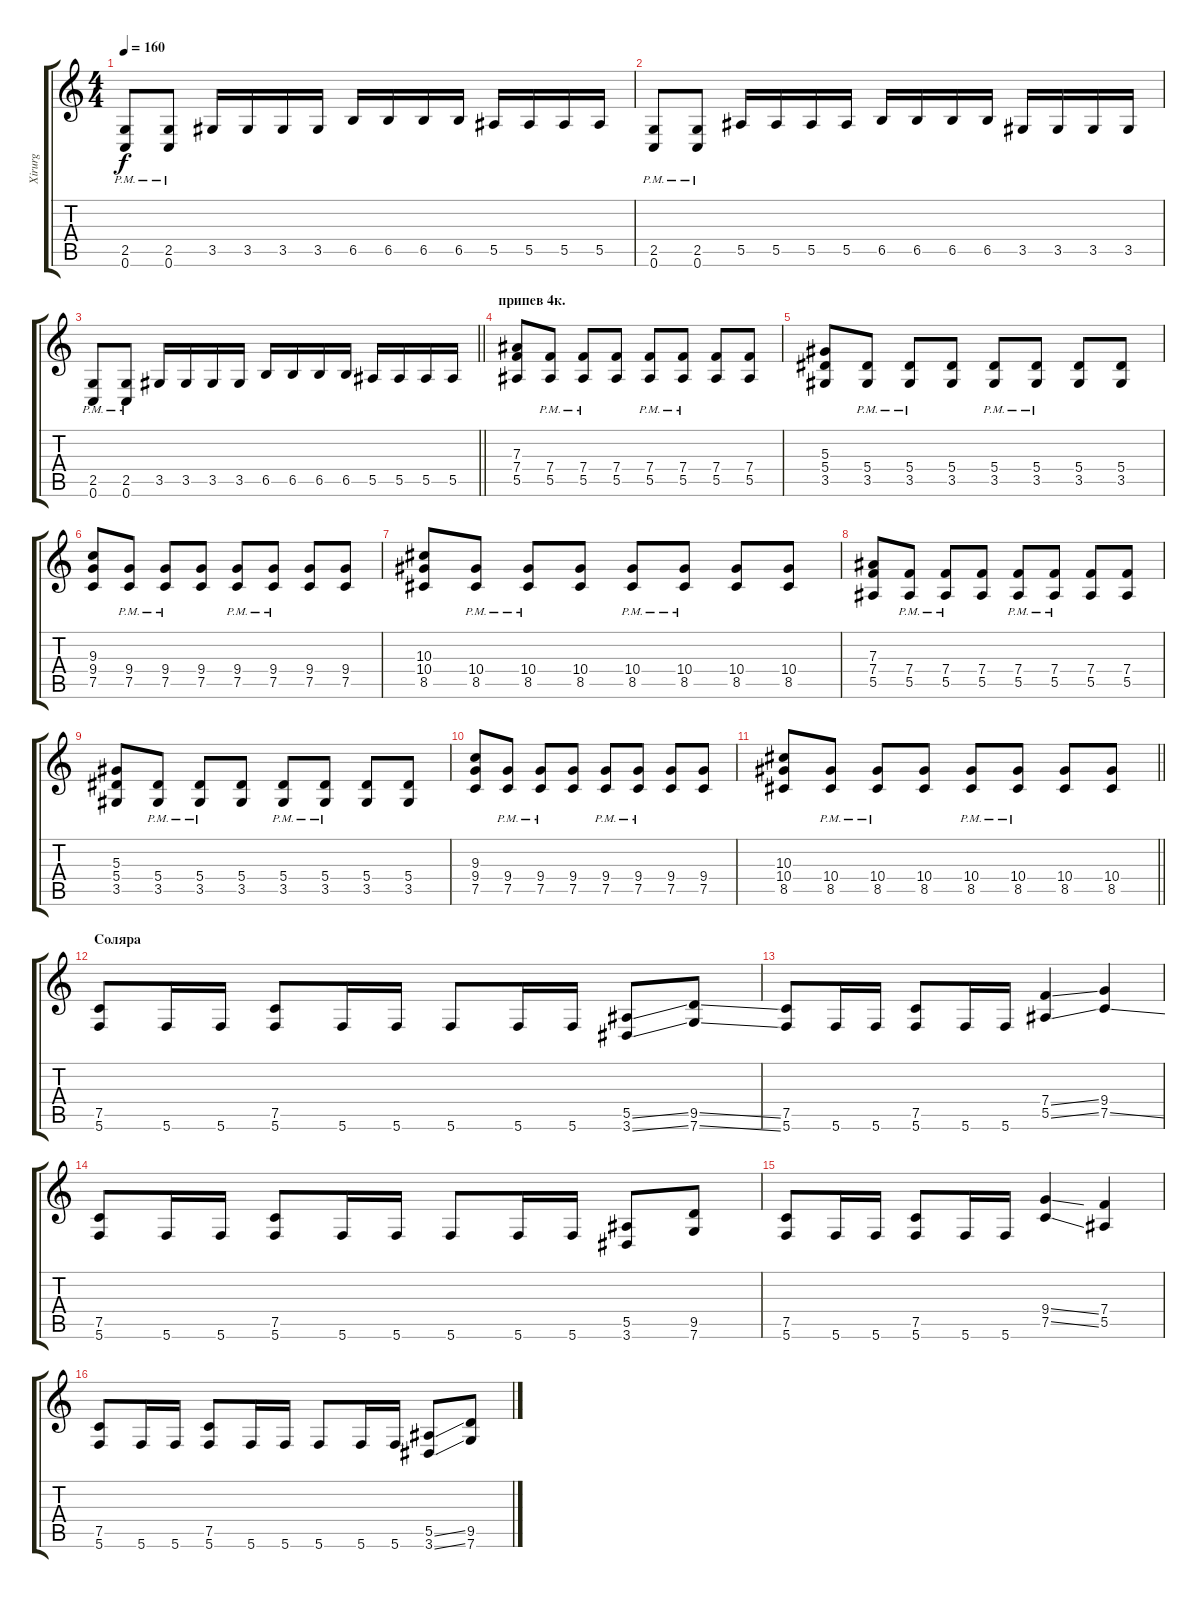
\track ("Xirurg" "Xirurg") {instrument distortionguitar}
\staff {score tabs}
\tuning (C4 G3 Eb3 Bb2 F2 C2) {hide}
\ts (4 4)
\tempo 160
\clef g2
\ks c
(2.5 0.6{pm}).8{dy f} (2.5 0.6{pm}).8 3.5.16 3.5.16 3.5.16 3.5.16 6.5.16 6.5.16 6.5.16 6.5.16 5.5.16 5.5.16 5.5.16 5.5.16 |
(2.5 0.6{pm}).8 (2.5 0.6{pm}).8 5.5.16 5.5.16 5.5.16 5.5.16 6.5.16 6.5.16 6.5.16 6.5.16 3.5.16 3.5.16 3.5.16 3.5.16 |
\barLineRight lightlight
(2.5 0.6{pm}).8 (2.5 0.6{pm}).8 3.5.16 3.5.16 3.5.16 3.5.16 6.5.16 6.5.16 6.5.16 6.5.16 5.5.16 5.5.16 5.5.16 5.5.16 |
\section ("" "припев 4к.")
(7.3 7.4 5.5).8 (7.4{pm} 5.5{pm}).8 (7.4{pm} 5.5{pm}).8 (7.4 5.5).8 (7.4{pm} 5.5{pm}).8 (7.4{pm} 5.5{pm}).8 (7.4 5.5).8 (7.4 5.5).8 |
(5.3 5.4 3.5).8 (5.4{pm} 3.5{pm}).8 (5.4{pm} 3.5{pm}).8 (5.4 3.5).8 (5.4{pm} 3.5{pm}).8 (5.4{pm} 3.5{pm}).8 (5.4 3.5).8 (5.4 3.5).8 |
(9.3 9.4 7.5).8 (9.4{pm} 7.5{pm}).8 (9.4{pm} 7.5{pm}).8 (9.4 7.5).8 (9.4{pm} 7.5{pm}).8 (9.4{pm} 7.5{pm}).8 (9.4 7.5).8 (9.4 7.5).8 |
(10.3 10.4 8.5).8 (10.4{pm} 8.5{pm}).8 (10.4{pm} 8.5{pm}).8 (10.4 8.5).8 (10.4{pm} 8.5{pm}).8 (10.4{pm} 8.5{pm}).8 (10.4 8.5).8 (10.4 8.5).8 |
(7.3 7.4 5.5).8 (7.4{pm} 5.5{pm}).8 (7.4{pm} 5.5{pm}).8 (7.4 5.5).8 (7.4{pm} 5.5{pm}).8 (7.4{pm} 5.5{pm}).8 (7.4 5.5).8 (7.4 5.5).8 |
(5.3 5.4 3.5).8 (5.4{pm} 3.5{pm}).8 (5.4{pm} 3.5{pm}).8 (5.4 3.5).8 (5.4{pm} 3.5{pm}).8 (5.4{pm} 3.5{pm}).8 (5.4 3.5).8 (5.4 3.5).8 |
(9.3 9.4 7.5).8 (9.4{pm} 7.5{pm}).8 (9.4{pm} 7.5{pm}).8 (9.4 7.5).8 (9.4{pm} 7.5{pm}).8 (9.4{pm} 7.5{pm}).8 (9.4 7.5).8 (9.4 7.5).8 |
\barLineRight lightlight
(10.3 10.4 8.5).8 (10.4{pm} 8.5{pm}).8 (10.4{pm} 8.5{pm}).8 (10.4 8.5).8 (10.4{pm} 8.5{pm}).8 (10.4{pm} 8.5{pm}).8 (10.4 8.5).8 (10.4 8.5).8 |
\section ("" "Соляра")
(7.5 5.6).8 5.6.16 5.6.16 (7.5 5.6).8 5.6.16 5.6.16 5.6.8 5.6.16 5.6.16 (5.5{ss} 3.6{ss}).8 (9.5{ss} 7.6{ss}).8 |
(7.5 5.6).8 5.6.16 5.6.16 (7.5 5.6).8 5.6.16 5.6.16 (7.4{ss} 5.5{ss}).4 (9.4 7.5{ss}).4 |
(7.5 5.6).8 5.6.16 5.6.16 (7.5 5.6).8 5.6.16 5.6.16 5.6.8 5.6.16 5.6.16 (5.5 3.6).8 (9.5 7.6).8 |
(7.5 5.6).8 5.6.16 5.6.16 (7.5 5.6).8 5.6.16 5.6.16 (9.4{ss} 7.5{ss}).4 (7.4 5.5).4 |
(7.5 5.6).8 5.6.16 5.6.16 (7.5 5.6).8 5.6.16 5.6.16 5.6.8 5.6.16 5.6.16 (5.5{ss} 3.6{ss}).8 (9.5{ss} 7.6{ss}).8
